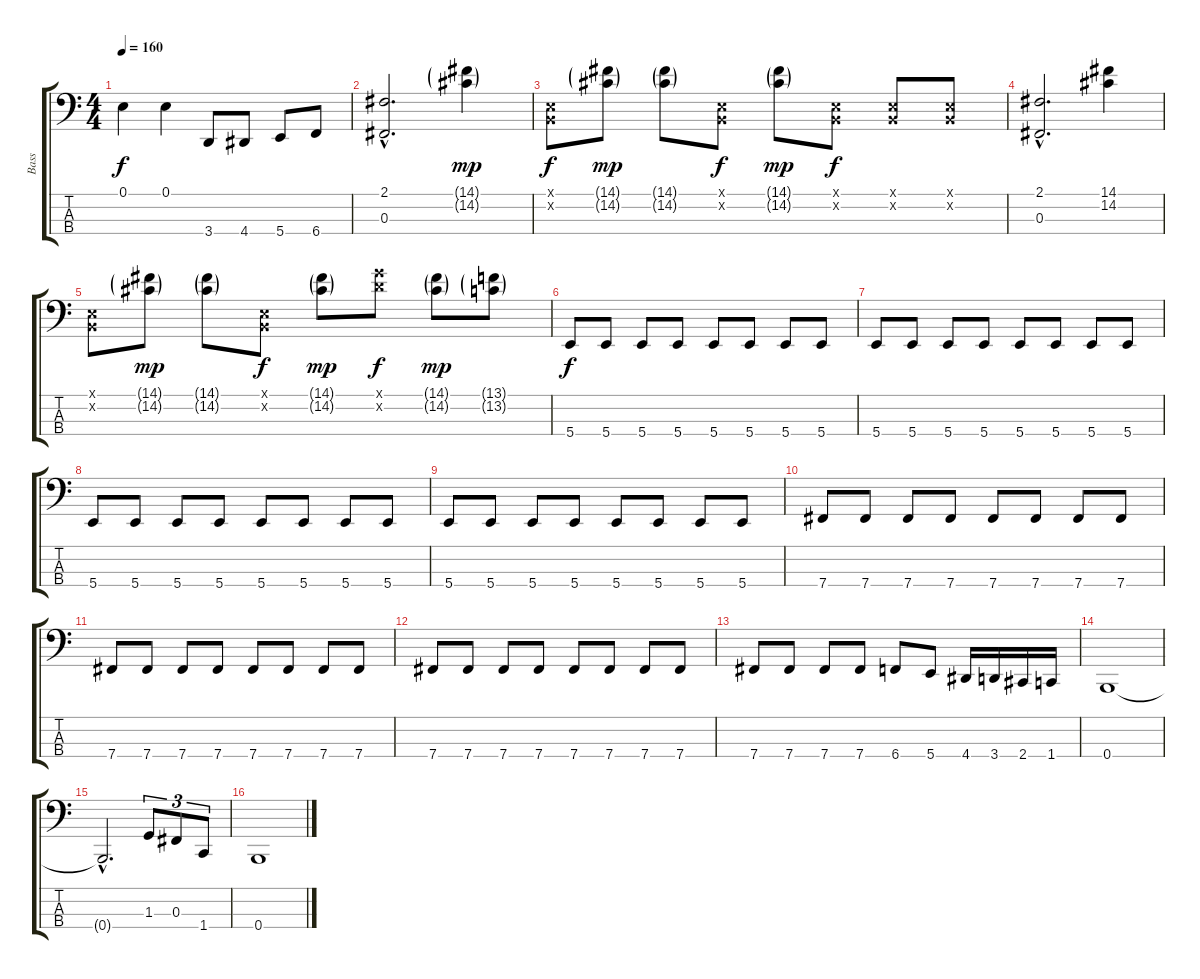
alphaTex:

\track ("Bass" "Bass") {instrument slapbass2}
\staff {score tabs}
\tuning (E2 B1 Gb1 B0) {hide}
\ts (4 4)
\tempo 160
\clef f4
\ks c
0.1{t}.4{dy f} 0.1.4 3.4.8 4.4.8 5.4.8 6.4.8 |
(2.1{hac} 0.3{hac}).2{d} (14.1{g} 14.2{g}).4{dy mp} |
(0.1{x} 0.2{x}).8{dy f} (14.1{g} 14.2{g}).8{dy mp} (14.1{g} 14.2{g}).8 (0.1{x} 0.2{x}).8{dy f} (14.1{g} 14.2{g}).8{dy mp} (0.1{x} 0.2{x}).8{dy f} (0.1{x} 0.2{x}).8 (0.1{x} 0.2{x}).8 |
(2.1{hac} 0.3{hac}).2{d} (14.1 14.2).4 |
(0.1{x} 0.2{x}).8 (14.1{g} 14.2{g}).8{dy mp} (14.1{g} 14.2{g}).8 (0.1{x} 0.2{x}).8{dy f} (14.1{g} 14.2{g}).8{dy mp} (15.1{x} 15.2{x}).8{dy f} (14.1{g} 14.2{g}).8{dy mp} (13.1{g} 13.2{g}).8 |
5.4.8{dy f} 5.4.8 5.4.8 5.4.8 5.4.8 5.4.8 5.4.8 5.4.8 |
5.4.8 5.4.8 5.4.8 5.4.8 5.4.8 5.4.8 5.4.8 5.4.8 |
5.4.8 5.4.8 5.4.8 5.4.8 5.4.8 5.4.8 5.4.8 5.4.8 |
5.4.8 5.4.8 5.4.8 5.4.8 5.4.8 5.4.8 5.4.8 5.4.8 |
7.4.8 7.4.8 7.4.8 7.4.8 7.4.8 7.4.8 7.4.8 7.4.8 |
7.4.8 7.4.8 7.4.8 7.4.8 7.4.8 7.4.8 7.4.8 7.4.8 |
7.4.8 7.4.8 7.4.8 7.4.8 7.4.8 7.4.8 7.4.8 7.4.8 |
7.4.8 7.4.8 7.4.8 7.4.8 6.4.8 5.4.8 4.4.16 3.4.16 2.4.16 1.4.16 |
0.4.1 |
0.4{hac t}.2{d} 1.3.8{tu (3 2)} 0.3.8{tu (3 2)} 1.4.8{tu (3 2)} |
0.4.1
